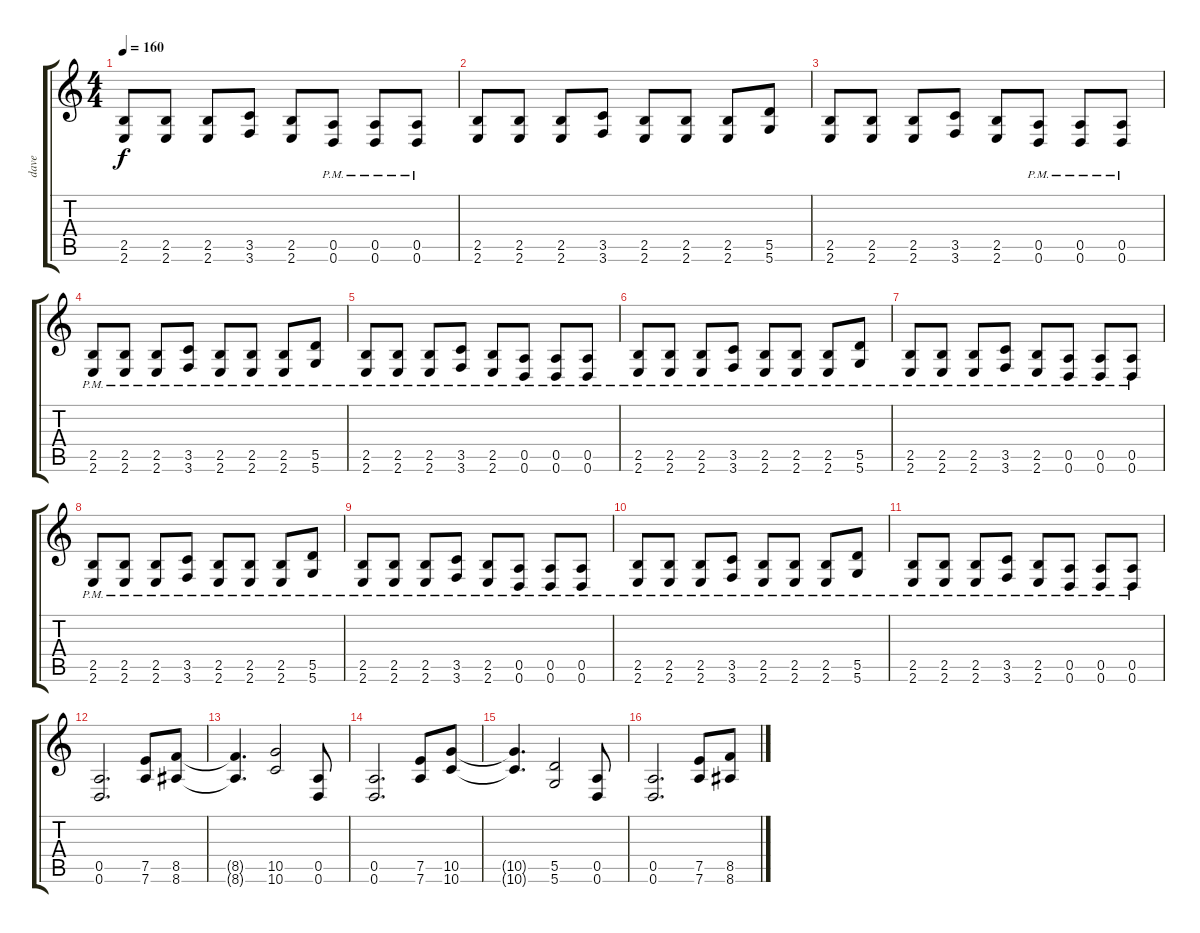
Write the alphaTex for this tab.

\track ("dave" "dave") {instrument distortionguitar}
\staff {score tabs}
\tuning (E4 B3 G3 D3 A2 D2) {hide}
\ts (4 4)
\tempo 160
\clef g2
\ks c
(2.5 2.6).8{dy f} (2.5 2.6).8 (2.5 2.6).8 (3.5 3.6).8 (2.5 2.6).8 (0.5{pm} 0.6{pm}).8 (0.5{pm} 0.6{pm}).8 (0.5{pm} 0.6{pm}).8 |
(2.5 2.6).8 (2.5 2.6).8 (2.5 2.6).8 (3.5 3.6).8 (2.5 2.6).8 (2.5 2.6).8 (2.5 2.6).8 (5.5 5.6).8 |
(2.5 2.6).8 (2.5 2.6).8 (2.5 2.6).8 (3.5 3.6).8 (2.5 2.6).8 (0.5{pm} 0.6{pm}).8 (0.5{pm} 0.6{pm}).8 (0.5{pm} 0.6{pm}).8 |
(2.5{pm} 2.6{pm}).8 (2.5{pm} 2.6{pm}).8 (2.5{pm} 2.6{pm}).8 (3.5{pm} 3.6{pm}).8 (2.5{pm} 2.6{pm}).8 (2.5{pm} 2.6{pm}).8 (2.5{pm} 2.6{pm}).8 (5.5{pm} 5.6{pm}).8 |
(2.5{pm} 2.6{pm}).8 (2.5{pm} 2.6{pm}).8 (2.5{pm} 2.6{pm}).8 (3.5{pm} 3.6{pm}).8 (2.5{pm} 2.6{pm}).8 (0.5{pm} 0.6{pm}).8 (0.5{pm} 0.6{pm}).8 (0.5{pm} 0.6{pm}).8 |
(2.5{pm} 2.6{pm}).8 (2.5{pm} 2.6{pm}).8 (2.5{pm} 2.6{pm}).8 (3.5{pm} 3.6{pm}).8 (2.5{pm} 2.6{pm}).8 (2.5{pm} 2.6{pm}).8 (2.5{pm} 2.6{pm}).8 (5.5{pm} 5.6{pm}).8 |
(2.5{pm} 2.6{pm}).8 (2.5{pm} 2.6{pm}).8 (2.5{pm} 2.6{pm}).8 (3.5{pm} 3.6{pm}).8 (2.5{pm} 2.6{pm}).8 (0.5{pm} 0.6{pm}).8 (0.5{pm} 0.6{pm}).8 (0.5{pm} 0.6{pm}).8 |
(2.5{pm} 2.6{pm}).8 (2.5{pm} 2.6{pm}).8 (2.5{pm} 2.6{pm}).8 (3.5{pm} 3.6{pm}).8 (2.5{pm} 2.6{pm}).8 (2.5{pm} 2.6{pm}).8 (2.5{pm} 2.6{pm}).8 (5.5{pm} 5.6{pm}).8 |
(2.5{pm} 2.6{pm}).8 (2.5{pm} 2.6{pm}).8 (2.5{pm} 2.6{pm}).8 (3.5{pm} 3.6{pm}).8 (2.5{pm} 2.6{pm}).8 (0.5{pm} 0.6{pm}).8 (0.5{pm} 0.6{pm}).8 (0.5{pm} 0.6{pm}).8 |
(2.5{pm} 2.6{pm}).8 (2.5{pm} 2.6{pm}).8 (2.5{pm} 2.6{pm}).8 (3.5{pm} 3.6{pm}).8 (2.5{pm} 2.6{pm}).8 (2.5{pm} 2.6{pm}).8 (2.5{pm} 2.6{pm}).8 (5.5{pm} 5.6{pm}).8 |
(2.5{pm} 2.6{pm}).8 (2.5{pm} 2.6{pm}).8 (2.5{pm} 2.6{pm}).8 (3.5{pm} 3.6{pm}).8 (2.5{pm} 2.6{pm}).8 (0.5{pm} 0.6{pm}).8 (0.5{pm} 0.6{pm}).8 (0.5{pm} 0.6{pm}).8 |
(0.5 0.6).2{d} (7.5 7.6).8 (8.5 8.6).8 |
(8.5{t} 8.6{t}).4{d} (10.5 10.6).2 (0.5 0.6).8 |
(0.5 0.6).2{d} (7.5 7.6).8 (10.5 10.6).8 |
(10.5{t} 10.6{t}).4{d} (5.5 5.6).2 (0.5 0.6).8 |
(0.5 0.6).2{d} (7.5 7.6).8 (8.5 8.6).8
